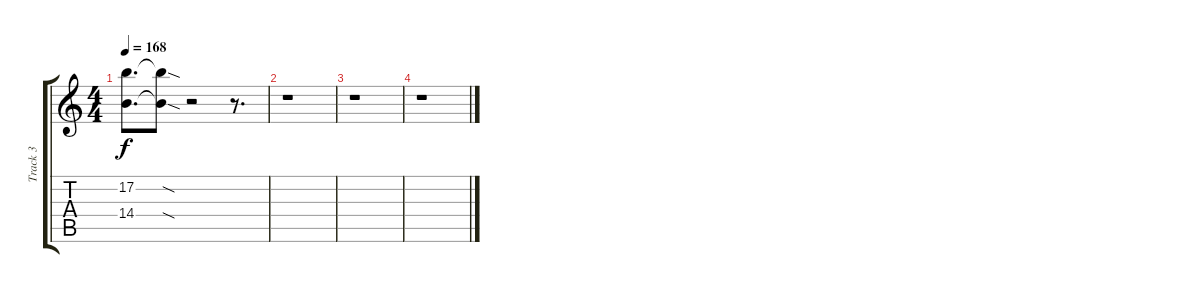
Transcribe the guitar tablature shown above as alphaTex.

\track ("Track 3" "Track 3") {instrument electricguitarjazz}
\staff {score tabs}
\tuning (B3 Gb3 D3 A2 E2 B1) {hide}
\ts (4 4)
\tempo 168
\clef g2
\ks c
(17.2 14.4).8{d dy f} (17.2{sod t} 14.4{sod t}).8 r.2 r.8{d} |
r.1 |
r.1 |
r.1
